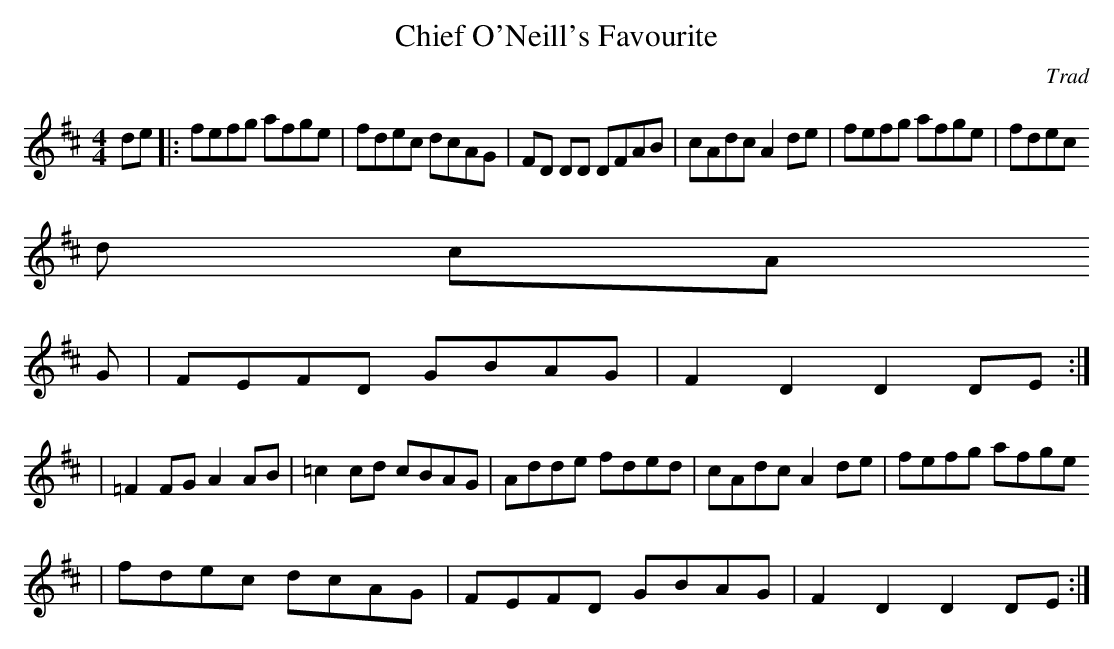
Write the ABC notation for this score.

X:1
T:Chief O'Neill's Favourite
C:Trad
M:4/4
L:1/8
K:D
de |: fefg afge | fdec dcAG | FD DD DFAB | cAdc A2 de | fefg afge | fdec
 d
cA
G | FEFD GBAG | F2 D2 D2 DE:|
 | =F2 FG A2 AB | =c2 cd cBAG | Adde fded | cAdc A2 de | fefg afge
 |
fdec dcAG | FEFD GBAG | F2 D2 D2 DE :|
